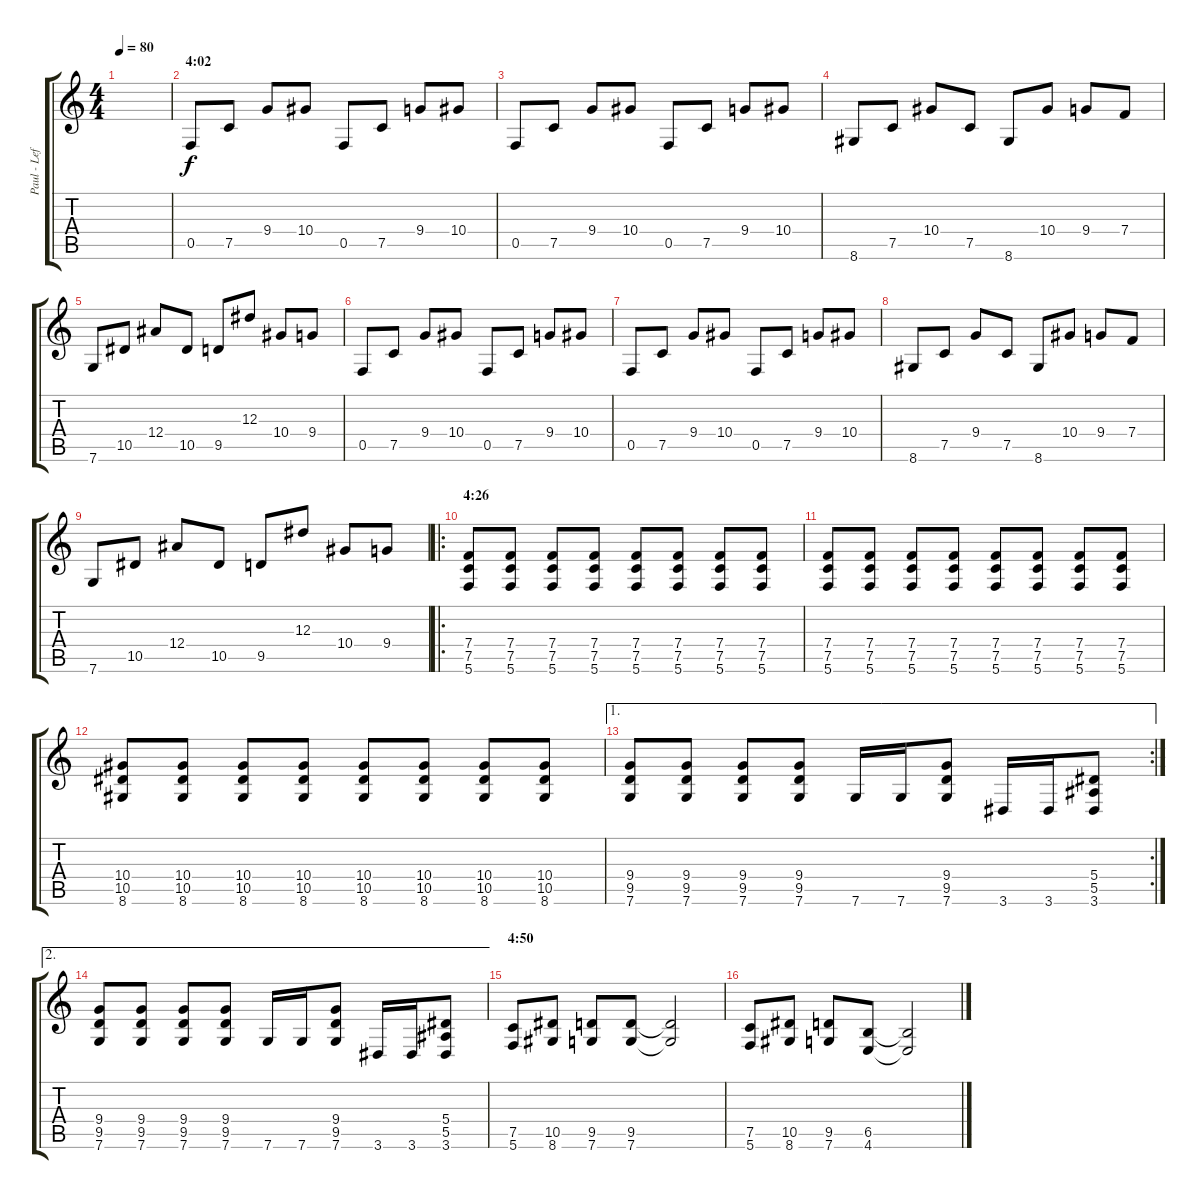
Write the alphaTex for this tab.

\track ("Paul - Left" "Paul - Lef") {instrument distortionguitar}
\staff {score tabs}
\tuning (C4 G3 Eb3 Bb2 F2 C2) {hide}
\ts (4 4)
\tempo 80
\clef g2
\ks c
|
\section ("" "4:02")
0.5.8 7.5.8 9.4.8 10.4.8 0.5.8 7.5.8 9.4.8 10.4.8 |
0.5.8 7.5.8 9.4.8 10.4.8 0.5.8 7.5.8 9.4.8 10.4.8 |
8.6.8 7.5.8 10.4.8 7.5.8 8.6.8 10.4.8 9.4.8 7.4.8 |
7.6.8 10.5.8 12.4.8 10.5.8 9.5.8 12.3.8 10.4.8 9.4.8 |
0.5.8 7.5.8 9.4.8 10.4.8 0.5.8 7.5.8 9.4.8 10.4.8 |
0.5.8 7.5.8 9.4.8 10.4.8 0.5.8 7.5.8 9.4.8 10.4.8 |
8.6.8 7.5.8 9.4.8 7.5.8 8.6.8 10.4.8 9.4.8 7.4.8 |
7.6.8 10.5.8 12.4.8 10.5.8 9.5.8 12.3.8 10.4.8 9.4.8 |
\ro
\section ("" "4:26")
(7.4 7.5 5.6).8 (7.4 7.5 5.6).8 (7.4 7.5 5.6).8 (7.4 7.5 5.6).8 (7.4 7.5 5.6).8 (7.4 7.5 5.6).8 (7.4 7.5 5.6).8 (7.4 7.5 5.6).8 |
(7.4 7.5 5.6).8 (7.4 7.5 5.6).8 (7.4 7.5 5.6).8 (7.4 7.5 5.6).8 (7.4 7.5 5.6).8 (7.4 7.5 5.6).8 (7.4 7.5 5.6).8 (7.4 7.5 5.6).8 |
(10.4 10.5 8.6).8 (10.4 10.5 8.6).8 (10.4 10.5 8.6).8 (10.4 10.5 8.6).8 (10.4 10.5 8.6).8 (10.4 10.5 8.6).8 (10.4 10.5 8.6).8 (10.4 10.5 8.6).8 |
\ae 1
\rc 2
(9.4 9.5 7.6).8 (9.4 9.5 7.6).8 (9.4 9.5 7.6).8 (9.4 9.5 7.6).8 7.6.16 7.6.16 (9.4 9.5 7.6).8 3.6.16 3.6.16 (5.4 5.5 3.6).8 |
\ae 2
(9.4 9.5 7.6).8 (9.4 9.5 7.6).8 (9.4 9.5 7.6).8 (9.4 9.5 7.6).8 7.6.16 7.6.16 (9.4 9.5 7.6).8 3.6.16 3.6.16 (5.4 5.5 3.6).8 |
\section ("" "4:50")
(7.5 5.6).8 (10.5 8.6).8 (9.5 7.6).8 (9.5 7.6).8 (9.5{t} 7.6{t}).2 |
(7.5 5.6).8 (10.5 8.6).8 (9.5 7.6).8 (6.5 4.6).8 (6.5{t} 4.6{t}).2
